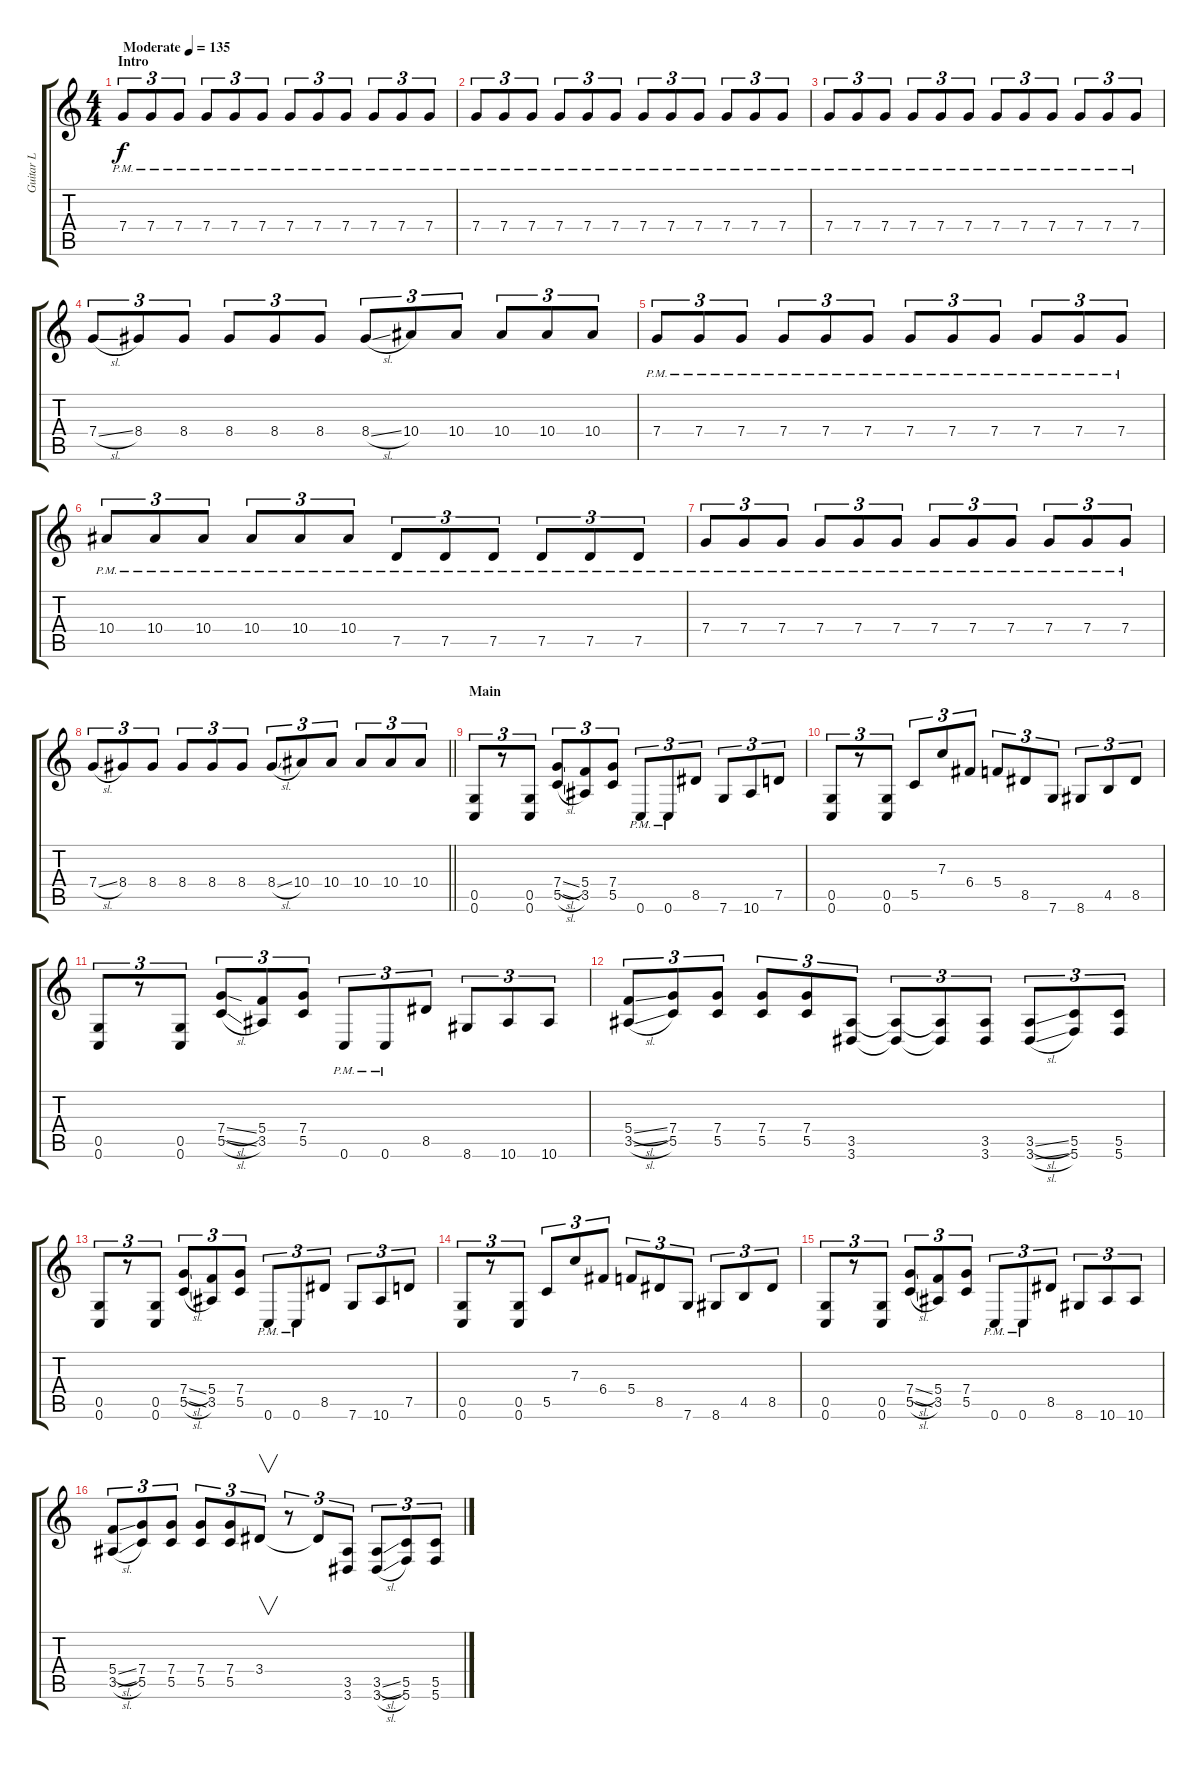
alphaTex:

\track ("Guitar L" "Guitar L") {instrument distortionguitar}
\staff {score tabs}
\tuning (D4 A3 F3 C3 G2 C2) {hide}
\ts (4 4)
\section ("" "Intro")
\tempo (135 "Moderate")
\clef g2
\ks c
7.4{pm}.8{tu (3 2) dy f balance 8 instrument distortionguitar} 7.4{pm}.8{tu (3 2)} 7.4{pm}.8{tu (3 2)} 7.4{pm}.8{tu (3 2)} 7.4{pm}.8{tu (3 2)} 7.4{pm}.8{tu (3 2)} 7.4{pm}.8{tu (3 2)} 7.4{pm}.8{tu (3 2)} 7.4{pm}.8{tu (3 2)} 7.4{pm}.8{tu (3 2)} 7.4{pm}.8{tu (3 2)} 7.4{pm}.8{tu (3 2)} |
7.4{pm}.8{tu (3 2)} 7.4{pm}.8{tu (3 2)} 7.4{pm}.8{tu (3 2)} 7.4{pm}.8{tu (3 2)} 7.4{pm}.8{tu (3 2)} 7.4{pm}.8{tu (3 2)} 7.4{pm}.8{tu (3 2)} 7.4{pm}.8{tu (3 2)} 7.4{pm}.8{tu (3 2)} 7.4{pm}.8{tu (3 2)} 7.4{pm}.8{tu (3 2)} 7.4{pm}.8{tu (3 2)} |
7.4{pm}.8{tu (3 2)} 7.4{pm}.8{tu (3 2)} 7.4{pm}.8{tu (3 2)} 7.4{pm}.8{tu (3 2)} 7.4{pm}.8{tu (3 2)} 7.4{pm}.8{tu (3 2)} 7.4{pm}.8{tu (3 2)} 7.4{pm}.8{tu (3 2)} 7.4{pm}.8{tu (3 2)} 7.4{pm}.8{tu (3 2)} 7.4{pm}.8{tu (3 2)} 7.4{pm}.8{tu (3 2)} |
7.4{sl}.8{tu (3 2)} 8.4.8{tu (3 2)} 8.4.8{tu (3 2)} 8.4.8{tu (3 2)} 8.4.8{tu (3 2)} 8.4.8{tu (3 2)} 8.4{sl}.8{tu (3 2)} 10.4.8{tu (3 2)} 10.4.8{tu (3 2)} 10.4.8{tu (3 2)} 10.4.8{tu (3 2)} 10.4.8{tu (3 2)} |
7.4{pm}.8{tu (3 2)} 7.4{pm}.8{tu (3 2)} 7.4{pm}.8{tu (3 2)} 7.4{pm}.8{tu (3 2)} 7.4{pm}.8{tu (3 2)} 7.4{pm}.8{tu (3 2)} 7.4{pm}.8{tu (3 2)} 7.4{pm}.8{tu (3 2)} 7.4{pm}.8{tu (3 2)} 7.4{pm}.8{tu (3 2)} 7.4{pm}.8{tu (3 2)} 7.4{pm}.8{tu (3 2)} |
10.4{pm}.8{tu (3 2)} 10.4{pm}.8{tu (3 2)} 10.4{pm}.8{tu (3 2)} 10.4{pm}.8{tu (3 2)} 10.4{pm}.8{tu (3 2)} 10.4{pm}.8{tu (3 2)} 7.5{pm}.8{tu (3 2)} 7.5{pm}.8{tu (3 2)} 7.5{pm}.8{tu (3 2)} 7.5{pm}.8{tu (3 2)} 7.5{pm}.8{tu (3 2)} 7.5{pm}.8{tu (3 2)} |
7.4{pm}.8{tu (3 2)} 7.4{pm}.8{tu (3 2)} 7.4{pm}.8{tu (3 2)} 7.4{pm}.8{tu (3 2)} 7.4{pm}.8{tu (3 2)} 7.4{pm}.8{tu (3 2)} 7.4{pm}.8{tu (3 2)} 7.4{pm}.8{tu (3 2)} 7.4{pm}.8{tu (3 2)} 7.4{pm}.8{tu (3 2)} 7.4{pm}.8{tu (3 2)} 7.4{pm}.8{tu (3 2)} |
\barLineRight lightlight
7.4{sl}.8{tu (3 2)} 8.4.8{tu (3 2)} 8.4.8{tu (3 2)} 8.4.8{tu (3 2)} 8.4.8{tu (3 2)} 8.4.8{tu (3 2)} 8.4{sl}.8{tu (3 2)} 10.4.8{tu (3 2)} 10.4.8{tu (3 2)} 10.4.8{tu (3 2)} 10.4.8{tu (3 2)} 10.4.8{tu (3 2)} |
\section ("" "Main")
(0.5 0.6).8{tu (3 2) balance 1} r.8{tu (3 2)} (0.5 0.6).8{tu (3 2)} (7.4{sl} 5.5{sl}).8{tu (3 2)} (5.4 3.5).8{tu (3 2)} (7.4 5.5).8{tu (3 2)} 0.6{pm}.8{tu (3 2)} 0.6{pm}.8{tu (3 2)} 8.5.8{tu (3 2)} 7.6.8{tu (3 2)} 10.6.8{tu (3 2)} 7.5.8{tu (3 2)} |
(0.5 0.6).8{tu (3 2)} r.8{tu (3 2)} (0.5 0.6).8{tu (3 2)} 5.5.8{tu (3 2)} 7.3.8{tu (3 2)} 6.4.8{tu (3 2)} 5.4.8{tu (3 2)} 8.5.8{tu (3 2)} 7.6.8{tu (3 2)} 8.6.8{tu (3 2)} 4.5.8{tu (3 2)} 8.5.8{tu (3 2)} |
(0.5 0.6).8{tu (3 2)} r.8{tu (3 2)} (0.5 0.6).8{tu (3 2)} (7.4{sl} 5.5{sl}).8{tu (3 2)} (5.4 3.5).8{tu (3 2)} (7.4 5.5).8{tu (3 2)} 0.6{pm}.8{tu (3 2)} 0.6{pm}.8{tu (3 2)} 8.5.8{tu (3 2)} 8.6.8{tu (3 2)} 10.6.8{tu (3 2)} 10.6.8{tu (3 2)} |
(5.4{sl} 3.5{sl}).8{tu (3 2)} (7.4 5.5).8{tu (3 2)} (7.4 5.5).8{tu (3 2)} (7.4 5.5).8{tu (3 2)} (7.4 5.5).8{tu (3 2)} (3.5 3.6).8{tu (3 2)} (3.5{t} 3.6{t}).8{tu (3 2)} (3.5{t} 3.6{t}).8{tu (3 2)} (3.5 3.6).8{tu (3 2)} (3.5{sl} 3.6{sl}).8{tu (3 2)} (5.5 5.6).8{tu (3 2)} (5.5 5.6).8{tu (3 2)} |
(0.5 0.6).8{tu (3 2)} r.8{tu (3 2)} (0.5 0.6).8{tu (3 2)} (7.4{sl} 5.5{sl}).8{tu (3 2)} (5.4 3.5).8{tu (3 2)} (7.4 5.5).8{tu (3 2)} 0.6{pm}.8{tu (3 2)} 0.6{pm}.8{tu (3 2)} 8.5.8{tu (3 2)} 7.6.8{tu (3 2)} 10.6.8{tu (3 2)} 7.5.8{tu (3 2)} |
(0.5 0.6).8{tu (3 2)} r.8{tu (3 2)} (0.5 0.6).8{tu (3 2)} 5.5.8{tu (3 2)} 7.3.8{tu (3 2)} 6.4.8{tu (3 2)} 5.4.8{tu (3 2)} 8.5.8{tu (3 2)} 7.6.8{tu (3 2)} 8.6.8{tu (3 2)} 4.5.8{tu (3 2)} 8.5.8{tu (3 2)} |
(0.5 0.6).8{tu (3 2)} r.8{tu (3 2)} (0.5 0.6).8{tu (3 2)} (7.4{sl} 5.5{sl}).8{tu (3 2)} (5.4 3.5).8{tu (3 2)} (7.4 5.5).8{tu (3 2)} 0.6{pm}.8{tu (3 2)} 0.6{pm}.8{tu (3 2)} 8.5.8{tu (3 2)} 8.6.8{tu (3 2)} 10.6.8{tu (3 2)} 10.6.8{tu (3 2)} |
(5.4{sl} 3.5{sl}).8{tu (3 2)} (7.4 5.5).8{tu (3 2)} (7.4 5.5).8{tu (3 2)} (7.4 5.5).8{tu (3 2)} (7.4 5.5).8{tu (3 2)} 3.4.8{v tu (3 2) instrument guitarharmonics} r.8{tu (3 2)} 3.4{t}.8{tu (3 2)} (3.5 3.6).8{tu (3 2) instrument distortionguitar} (3.5{sl} 3.6{sl}).8{tu (3 2)} (5.5 5.6).8{tu (3 2)} (5.5 5.6).8{tu (3 2)}
